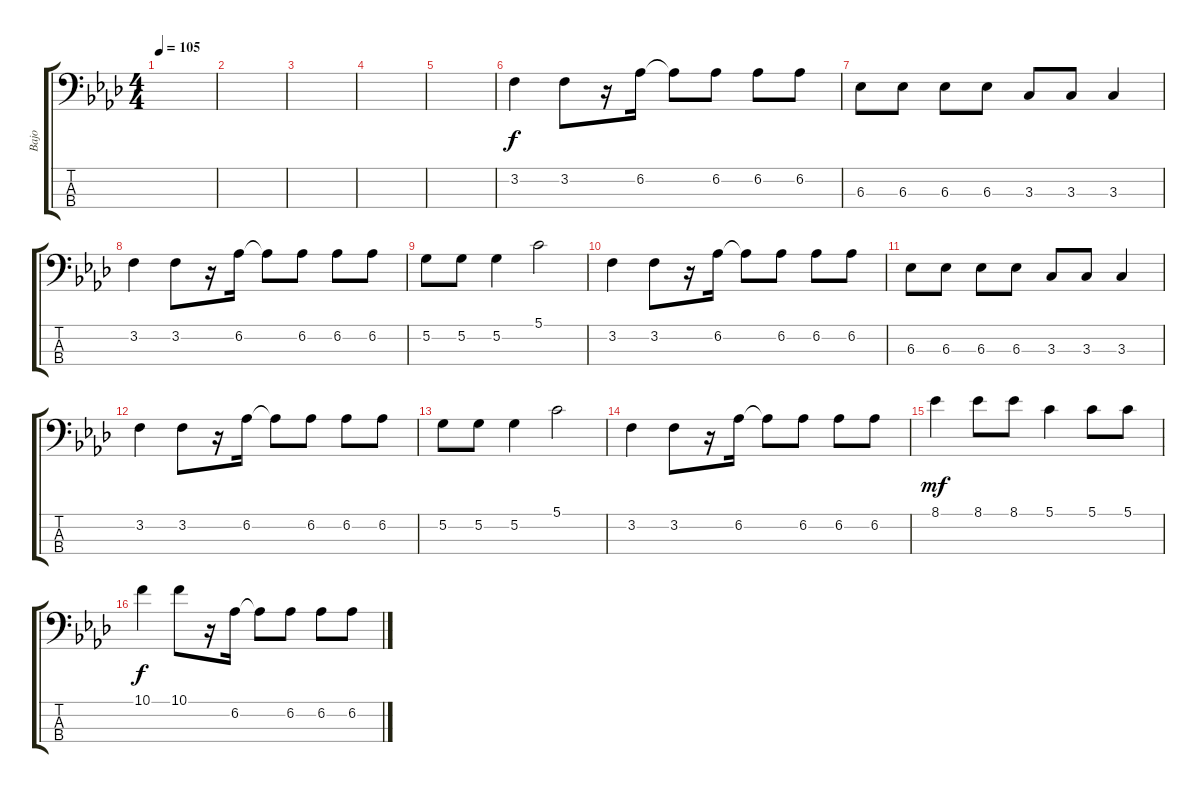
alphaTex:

\track ("Bajo" "Bajo") {instrument electricbassfinger}
\staff {score tabs}
\tuning (G2 D2 A1 E1) {hide}
\ts (4 4)
\tempo 105
\clef f4
\ks fminor
|
|
|
|
|
3.2.4 3.2.8 r.16 6.2.16 6.2{t}.8 6.2.8 6.2.8 6.2.8 |
6.3.8 6.3.8 6.3.8 6.3.8 3.3.8 3.3.8 3.3.4 |
3.2.4 3.2.8 r.16 6.2.16 6.2{t}.8 6.2.8 6.2.8 6.2.8 |
5.2.8 5.2.8 5.2.4 5.1.2 |
3.2.4 3.2.8 r.16 6.2.16 6.2{t}.8 6.2.8 6.2.8 6.2.8 |
6.3.8 6.3.8 6.3.8 6.3.8 3.3.8 3.3.8 3.3.4 |
3.2.4 3.2.8 r.16 6.2.16 6.2{t}.8 6.2.8 6.2.8 6.2.8 |
5.2.8 5.2.8 5.2.4 5.1.2 |
3.2.4 3.2.8 r.16 6.2.16 6.2{t}.8 6.2.8 6.2.8 6.2.8 |
8.1.4{dy mf} 8.1.8 8.1.8 5.1.4 5.1.8 5.1.8 |
10.1.4{dy f} 10.1.8 r.16 6.2.16 6.2{t}.8 6.2.8 6.2.8 6.2.8
